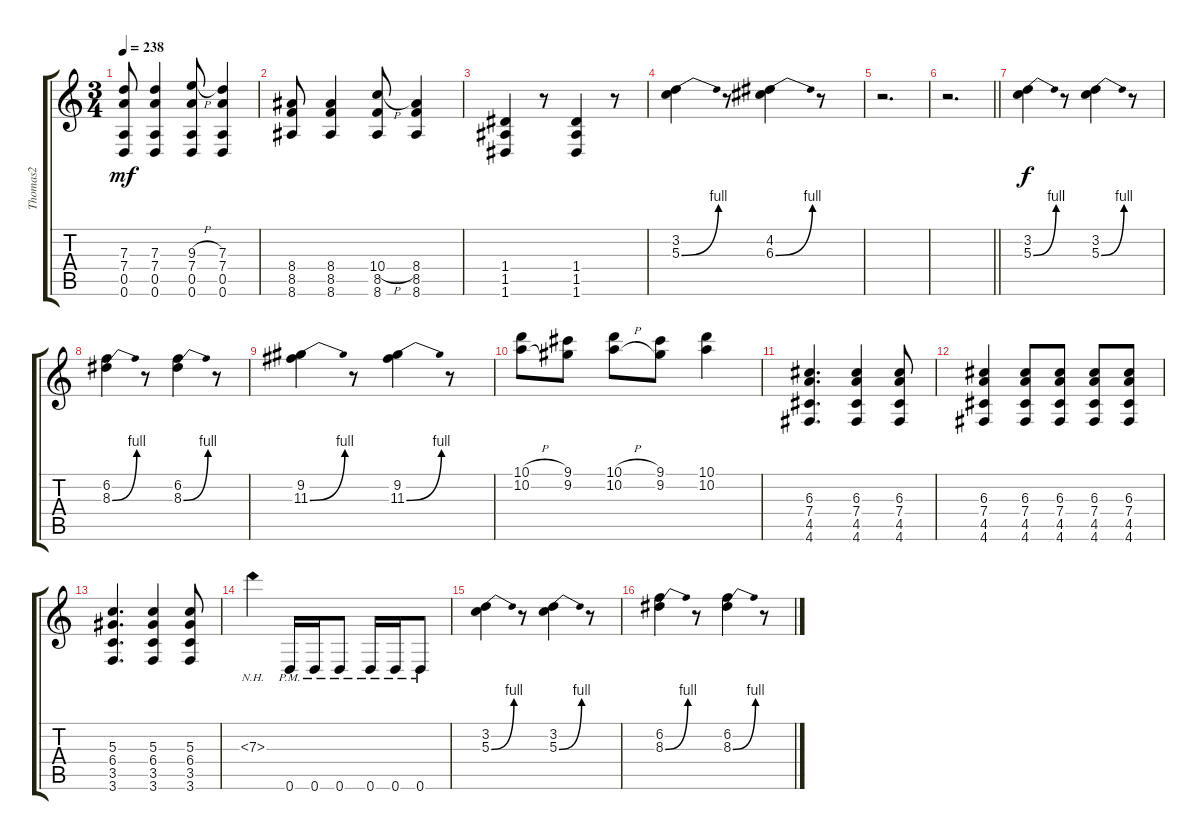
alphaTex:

\track ("Thomas2" "Thomas2") {instrument overdrivenguitar}
\staff {score tabs}
\tuning (E4 B3 G3 D3 A2 D2) {hide}
\ts (3 4)
\tempo 238
\clef g2
\ks c
(7.3 7.4 0.5 0.6).8{dy mf} (7.3 7.4 0.5 0.6).4 (9.3{h} 7.4 0.5 0.6).8 (7.3 7.4 0.5 0.6).4 |
(8.4 8.5 8.6).8 (8.4 8.5 8.6).4 (10.4{h} 8.5 8.6).8 (8.4 8.5 8.6).4 |
(1.4 1.5 1.6).4 r.8 (1.4 1.5 1.6).4 r.8 |
(3.2 5.3{be (bend 0 0 60 4)}).4 r.8 (4.2 6.3{be (bend 0 0 60 4)}).4 r.8 |
r.2{d} |
\barLineRight lightlight
r.2{d} |
(3.2 5.3{be (bend 0 0 60 4)}).4{dy f} r.8 (3.2 5.3{be (bend 0 0 60 4)}).4 r.8 |
(6.2 8.3{be (bend 0 0 60 4)}).4 r.8 (6.2 8.3{be (bend 0 0 60 4)}).4 r.8 |
(9.2 11.3{be (bend 0 0 60 4)}).4 r.8 (9.2 11.3{be (bend 0 0 60 4)}).4 r.8 |
(10.1{h} 10.2{h}).8 (9.1 9.2).8 (10.1{h} 10.2{h}).8 (9.1 9.2).8 (10.1 10.2).4 |
(6.3 7.4 4.5 4.6).4{d} (6.3 7.4 4.5 4.6).4 (6.3 7.4 4.5 4.6).8 |
(6.3 7.4 4.5 4.6).4 (6.3 7.4 4.5 4.6).8 (6.3 7.4 4.5 4.6).8 (6.3 7.4 4.5 4.6).8 (6.3 7.4 4.5 4.6).8 |
(5.3 6.4 3.5 3.6).4{d} (5.3 6.4 3.5 3.6).4 (5.3 6.4 3.5 3.6).8 |
7.3{nh}.4 0.6{pm}.16 0.6{pm}.16 0.6{pm}.8 0.6{pm}.16 0.6{pm}.16 0.6{pm}.8 |
(3.2 5.3{be (bend 0 0 60 4)}).4 r.8 (3.2 5.3{be (bend 0 0 60 4)}).4 r.8 |
(6.2 8.3{be (bend 0 0 60 4)}).4 r.8 (6.2 8.3{be (bend 0 0 60 4)}).4 r.8
